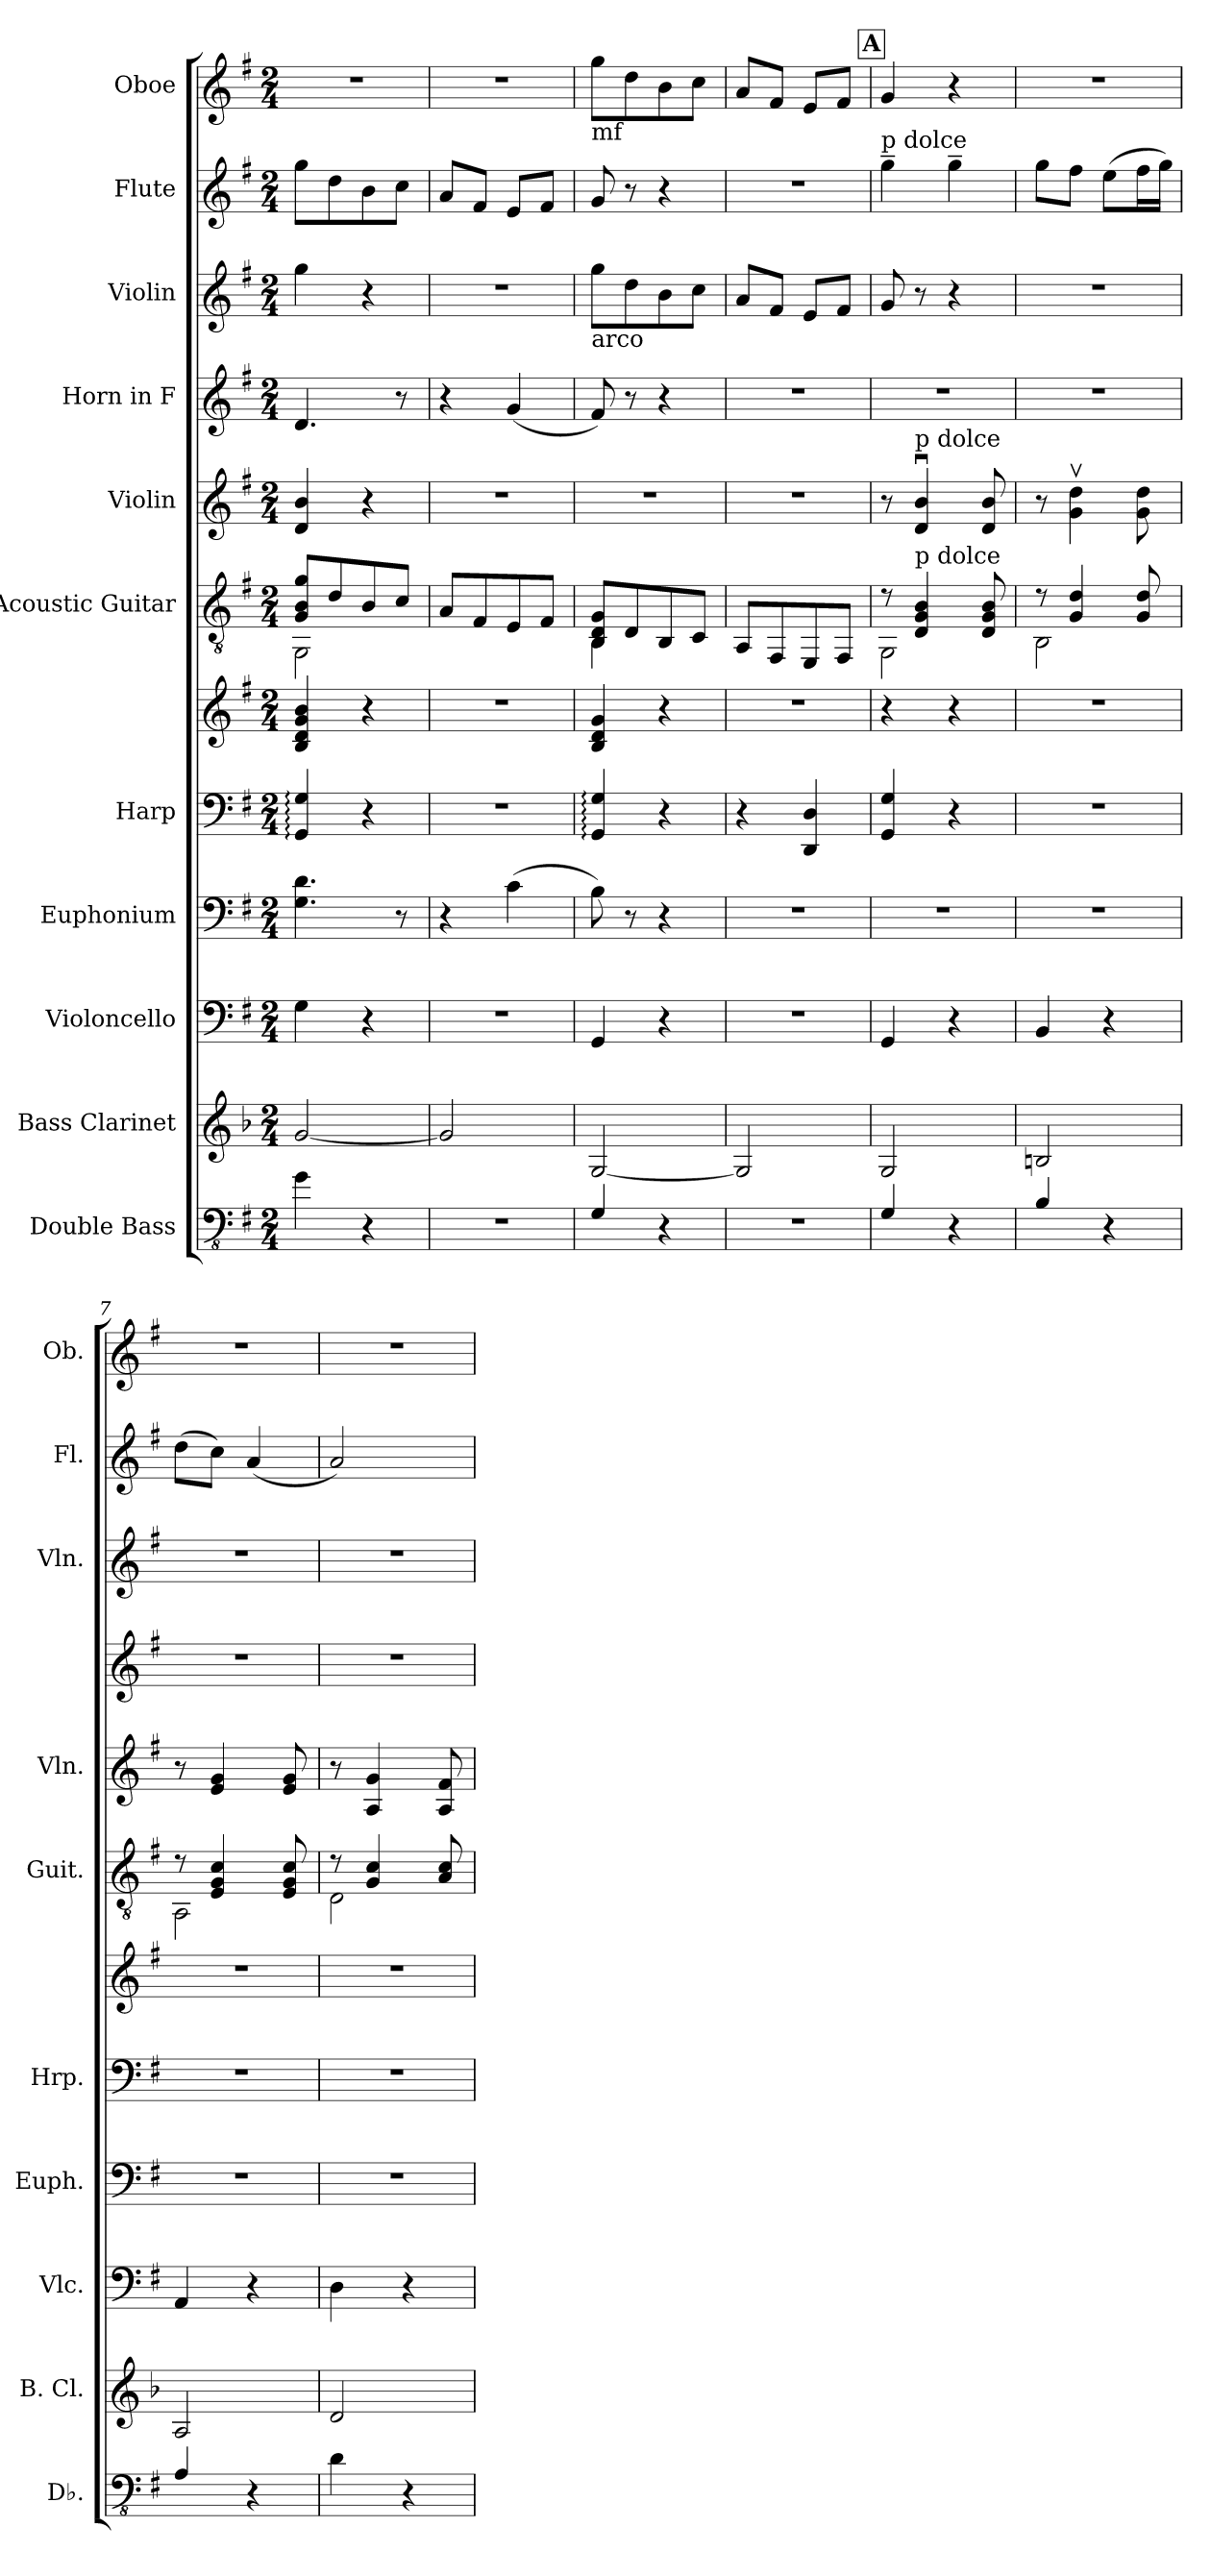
**kern	**kern	**kern	**kern	**kern	**kern	**kern	**kern	**kern	**kern	**kern	**kern
*part11	*part10	*part9	*part8	*part7	*part7	*part6	*part5	*part4	*part3	*part2	*part1
*staff12	*staff11	*staff10	*staff9	*staff8	*staff7	*staff6	*staff5	*staff4	*staff3	*staff2	*staff1
*I"Double Bass	*I"Bass Clarinet	*I"Violoncello	*I"Euphonium	*I"Harp	*	*I"Acoustic Guitar	*I"Violin	*I"Horn in F	*I"Violin	*I"Flute	*I"Oboe
*I'Db.	*I'B. Cl.	*I'Vlc.	*I'Euph.	*I'Hrp.	*	*I'Guit.	*I'Vln.	*	*I'Vln.	*I'Fl.	*I'Ob.
*clefFv4	*clefG2	*clefF4	*clefF4	*clefF4	*clefG2	*clefGv2	*clefG2	*clefG2	*clefG2	*clefG2	*clefG2
*ITrd7c12	*ITrd8c14	*	*	*	*	*	*	*ITrd4c7	*	*	*
*k[f#]	*k[b-]	*k[f#]	*k[f#]	*k[f#]	*k[f#]	*k[f#]	*k[f#]	*k[]	*k[f#]	*k[f#]	*k[f#]
*M2/4	*M2/4	*M2/4	*M2/4	*M2/4	*M2/4	*M2/4	*M2/4	*M2/4	*M2/4	*M2/4	*M2/4
*MM70	*MM70	*MM70	*MM70	*MM70	*MM70	*MM70	*MM70	*MM70	*MM70	*MM70	*MM70
=1	=1	=1	=1	=1	=1	=1	=1	=1	=1	=1	=1
*	*	*	*	*	*	*^	*	*	*	*	*
4GG\	[2G/	4G\	4.G\ 4.d\	4GG/: 4G/:	4B/ 4d/ 4g/ 4b/	8G/ 8B/ 8g/L	2GG\	4d/ 4b/	4.G/	4gg\	8gg\L	2r
.	.	.	.	.	.	8d/	.	.	.	.	8dd\	.
4r	.	4r	.	4r	4r	8B/	.	4r	.	4r	8b\	.
.	.	.	8r	.	.	8c/J	.	.	8r	.	8cc\J	.
*	*	*	*	*	*	*v	*v	*	*	*	*	*
=2	=2	=2	=2	=2	=2	=2	=2	=2	=2	=2	=2
2r	2G/]	2r	4r	2r	2r	8A/L	2r	4r	2r	8a/L	2r
.	.	.	.	.	.	8F#/	.	.	.	8f#/J	.
.	.	.	(4c\	.	.	8E/	.	(4c/	.	8e/L	.
.	.	.	.	.	.	8F#/J	.	.	.	8f#/J	.
=3	=3	=3	=3	=3	=3	=3	=3	=3	=3	=3	=3
*	*	*	*	*	*	*^	*	*	*	*	*
!	!	!	!	!	!	!	!	!	!	!	!	!LO:TX:b:t=mf
!	!	!	!	!	!	!	!	!	!	!LO:TX:b:t=arco	!	!
4GGG/	[2GG/	4GG/	8B\)	4GG/: 4G/:	4B/ 4d/ 4g/	8BB/ 8D/ 8G/L	4BB\	2r	8B/)	8gg\L	8g/	8gg\L
.	.	.	8r	.	.	8D/	.	.	8r	8dd\	8r	8dd\
4r	.	4r	4r	4r	4r	8BB/	4ryy	.	4r	8b\	4r	8b\
.	.	.	.	.	.	8C/J	.	.	.	8cc\J	.	8cc\J
*	*	*	*	*	*	*v	*v	*	*	*	*	*
=4	=4	=4	=4	=4	=4	=4	=4	=4	=4	=4	=4
2r	2GG/]	2r	2r	4r	2r	8AA/L	2r	2r	8a/L	2r	8a/L
.	.	.	.	.	.	8FF#/	.	.	8f#/J	.	8f#/J
.	.	.	.	4DD/ 4D/	.	8EE/	.	.	8e/L	.	8e/L
.	.	.	.	.	.	8FF#/J	.	.	8f#/J	.	8f#/J
!!LO:REH:place=s1:a:B:fs=14:t=A
=5	=5	=5	=5	=5	=5	=5	=5	=5	=5	=5	=5
*	*	*	*	*	*	*^	*	*	*	*	*
!	!	!	!	!	!	!	!	!	!	!	!LO:TX:a:t=p dolce	!
4GGG/	2GG/	4GG/	2r	4GG/ 4G/	4r	8r	2GG\	8r	2r	8g/	4gg~\	4g/
!	!	!	!	!	!	!	!	!LO:TX:a:t=p dolce	!	!	!	!
!	!	!	!	!	!	!LO:TX:a:t=p dolce	!	!	!	!	!	!
.	.	.	.	.	.	4D/ 4G/ 4B/	.	4d/u 4b/u	.	8r	.	.
4r	.	4r	.	4r	4r	.	.	.	.	4r	4gg~\	4r
.	.	.	.	.	.	8D/ 8G/ 8B/	.	8d/ 8b/	.	.	.	.
=6	=6	=6	=6	=6	=6	=6	=6	=6	=6	=6	=6	=6
4BBB/	2BBn/	4BB/	2r	2r	2r	8r	2BB\	8r	2r	2r	8gg\L	2r
.	.	.	.	.	.	4G/ 4d/	.	4g\v 4dd\v	.	.	8ff#\J	.
4r	.	4r	.	.	.	.	.	.	.	.	(>8ee\L	.
.	.	.	.	.	.	8G/ 8d/	.	8g\ 8dd\	.	.	16ff#\L	.
.	.	.	.	.	.	.	.	.	.	.	16gg\JJ)	.
!!LO:LB:g=z
=7	=7	=7	=7	=7	=7	=7	=7	=7	=7	=7	=7	=7
4AAA/	2AA/	4AA/	2r	2r	2r	8r	2AA\	8r	2r	2r	(>8dd\L	2r
.	.	.	.	.	.	4E/ 4G/ 4c/	.	4e/ 4g/	.	.	8cc\J)	.
4r	.	4r	.	.	.	.	.	.	.	.	(4a/	.
.	.	.	.	.	.	8E/ 8G/ 8c/	.	8e/ 8g/	.	.	.	.
=8	=8	=8	=8	=8	=8	=8	=8	=8	=8	=8	=8	=8
4DD\	2D/	4D\	2r	2r	2r	8r	2D\	8r	2r	2r	2a/)	2r
.	.	.	.	.	.	4G/ 4c/	.	4A/ 4g/	.	.	.	.
4r	.	4r	.	.	.	.	.	.	.	.	.	.
.	.	.	.	.	.	8A/ 8c/	.	8A/ 8f#/	.	.	.	.
*	*	*	*	*	*	*v	*v	*	*	*	*	*
=	=	=	=	=	=	=	=	=	=	=	=
*-	*-	*-	*-	*-	*-	*-	*-	*-	*-	*-	*-
